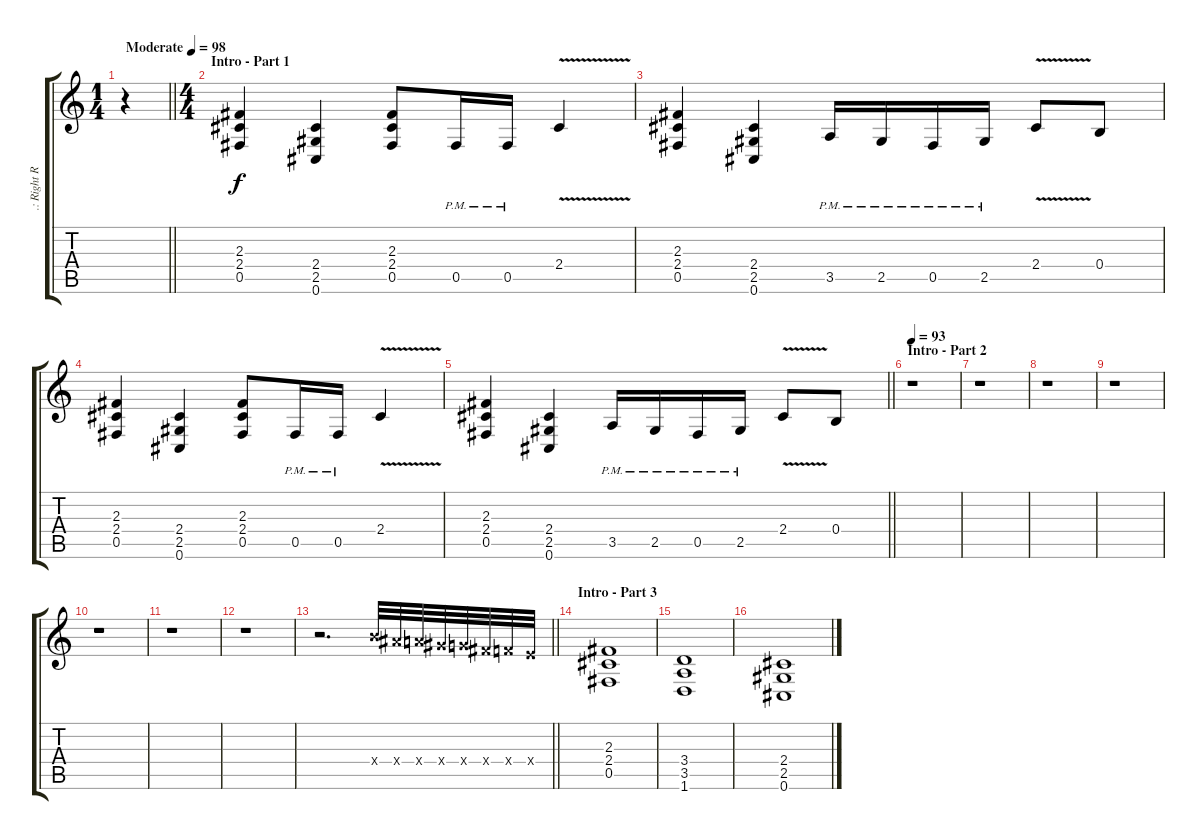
\track (".: Right Rythm Guitar :." ".: Right R") {instrument distortionguitar}
\staff {score tabs}
\tuning (Db4 Ab3 E3 B2 Gb2 Db2) {hide}
\ts (1 4)
\tempo (98 "Moderate")
\clef g2
\barLineRight lightlight
\ks c
r.4{dy f instrument distortionguitar} |
\ts (4 4)
\section ("" "Intro - Part 1")
(2.3 2.4 0.5).4 (2.4 2.5 0.6).4 (2.3 2.4 0.5).8 0.5{pm}.16 0.5{pm}.16 2.4{v}.4 |
(2.3 2.4 0.5).4 (2.4 2.5 0.6).4 3.5{pm}.16 2.5{pm}.16 0.5{pm}.16 2.5{pm}.16 2.4{v}.8 0.4.8 |
(2.3 2.4 0.5).4 (2.4 2.5 0.6).4 (2.3 2.4 0.5).8 0.5{pm}.16 0.5{pm}.16 2.4{v}.4 |
\barLineRight lightlight
(2.3 2.4 0.5).4 (2.4 2.5 0.6).4 3.5{pm}.16 2.5{pm}.16 0.5{pm}.16 2.5{pm}.16 2.4{v}.8 0.4.8 |
\section ("" "Intro - Part 2")
\tempo 93
r.1 |
r.1 |
r.1 |
r.1 |
r.1 |
r.1 |
r.1 |
\barLineRight lightlight
r.2{d} 12.4{x}.32 11.4{x}.32 10.4{x}.32 9.4{x}.32 8.4{x}.32 7.4{x}.32 6.4{x}.32 5.4{x}.32 |
\section ("" "Intro - Part 3")
(2.3 2.4 0.5).1 |
(3.4 3.5 1.6).1 |
(2.4 2.5 0.6).1
